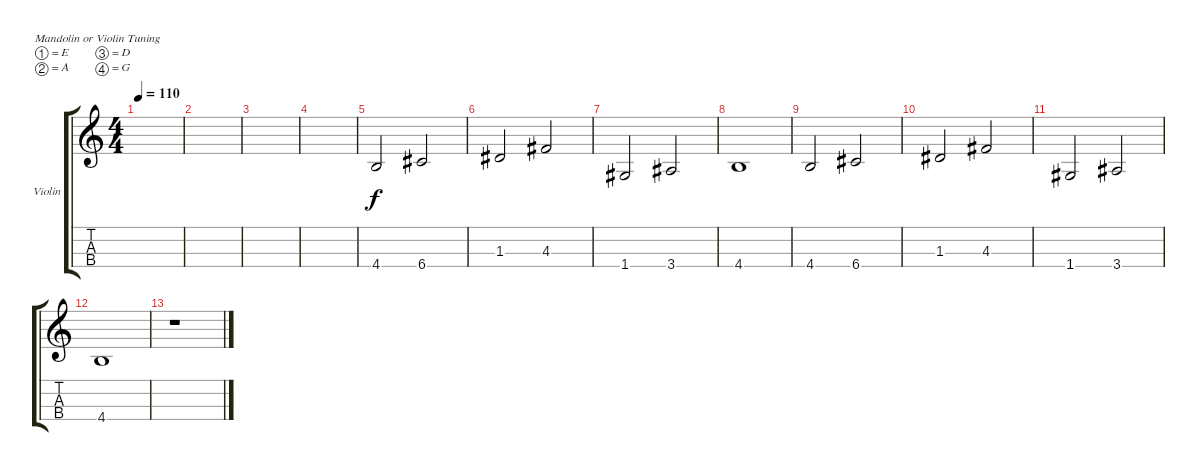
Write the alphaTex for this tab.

\defaultSystemsLayout 4
\bracketExtendMode groupsimilarinstruments
\firstSystemTrackNameOrientation horizontal
\otherSystemsTrackNameOrientation horizontal
\track ("Violin" "Violin") {instrument violin}
\staff {score tabs}
\tuning (E5 A4 D4 G3)
\ts (4 4)
\tempo 110
\clef g2
\ks c
|
|
|
|
4.4.2 6.4.2 |
1.3.2 4.3.2 |
1.4.2 3.4.2 |
4.4.1 |
4.4.2 6.4.2 |
1.3.2 4.3.2 |
1.4.2 3.4.2 |
4.4.1 |
r.1
